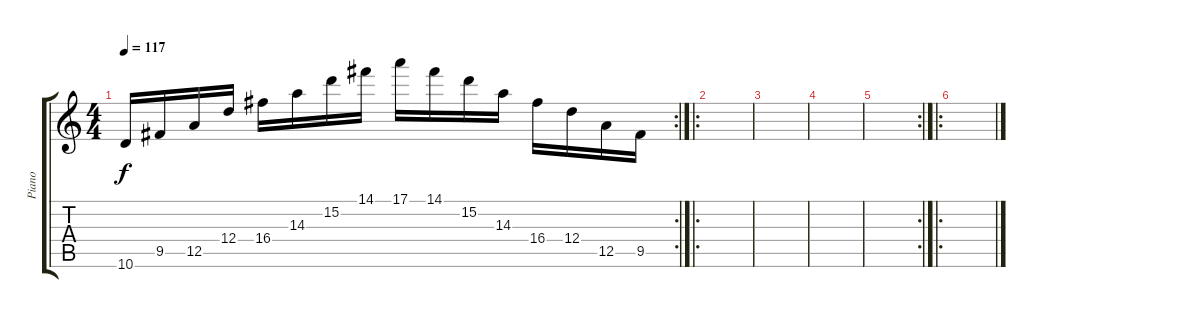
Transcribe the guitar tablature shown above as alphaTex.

\track ("Piano" "Piano") {instrument brightacousticpiano}
\staff {score tabs}
\tuning (E5 B4 G4 D4 A3 E3) {hide}
\rc 2
\ts (4 4)
\tempo 117
\clef g2
\ks c
10.6.16{dy f} 9.5.16 12.5.16 12.4.16 16.4.16 14.3.16 15.2.16 14.1.16 17.1.16 14.1.16 15.2.16 14.3.16 16.4.16 12.4.16 12.5.16 9.5.16 |
\ro
|
|
|
\rc 2
|
\ro
